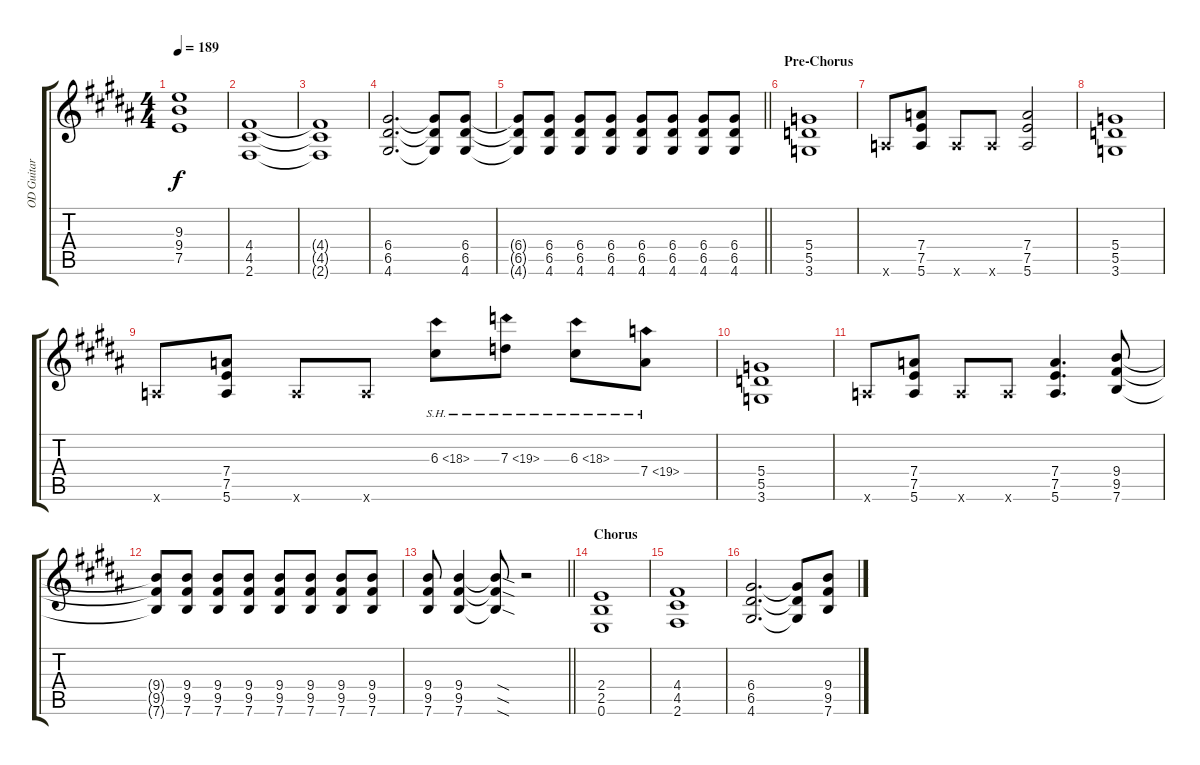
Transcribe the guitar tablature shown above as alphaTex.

\track ("OD Guitar" "OD Guitar") {instrument overdrivenguitar}
\staff {score tabs}
\tuning (E4 B3 G3 D3 A2 E2) {hide}
\ts (4 4)
\tempo 189
\clef g2
\ks b
(9.3{t} 9.4{t} 7.5{t}).1{dy f} |
(4.4 4.5 2.6).1 |
(4.4{t} 4.5{t} 2.6{t}).1 |
(6.4 6.5 4.6).2{d} (6.4{t} 6.5{t} 4.6{t}).8 (6.4 6.5 4.6).8 |
\barLineRight lightlight
(6.4{t} 6.5{t} 4.6{t}).8 (6.4 6.5 4.6).8 (6.4 6.5 4.6).8 (6.4 6.5 4.6).8 (6.4 6.5 4.6).8 (6.4 6.5 4.6).8 (6.4 6.5 4.6).8 (6.4 6.5 4.6).8 |
\section ("" "Pre-Chorus")
(5.4 5.5 3.6).1 |
5.6{x}.8 (7.4 7.5 5.6).8 5.6{x}.8 5.6{x}.8 (7.4 7.5 5.6).2 |
(5.4 5.5 3.6).1 |
5.6{x}.8 (7.4 7.5 5.6).8 5.6{x}.8 5.6{x}.8 6.3{sh 12}.8 7.3{sh 12}.8 6.3{sh 12}.8 7.4{sh 12}.8 |
(5.4 5.5 3.6).1 |
5.6{x}.8 (7.4 7.5 5.6).8 5.6{x}.8 5.6{x}.8 (7.4 7.5 5.6).4{d} (9.4 9.5 7.6).8 |
(9.4{t} 9.5{t} 7.6{t}).8 (9.4 9.5 7.6).8 (9.4 9.5 7.6).8 (9.4 9.5 7.6).8 (9.4 9.5 7.6).8 (9.4 9.5 7.6).8 (9.4 9.5 7.6).8 (9.4 9.5 7.6).8 |
\barLineRight lightlight
(9.4 9.5 7.6).8 (9.4 9.5 7.6).4 (9.4{sod t} 9.5{sod t} 7.6{sod t}).8 r.2 |
\section ("" "Chorus")
(2.4 2.5 0.6).1 |
(4.4 4.5 2.6).1 |
(6.4 6.5 4.6).2{d} (6.4{t} 6.5{t} 4.6{t}).8 (9.4 9.5 7.6).8
